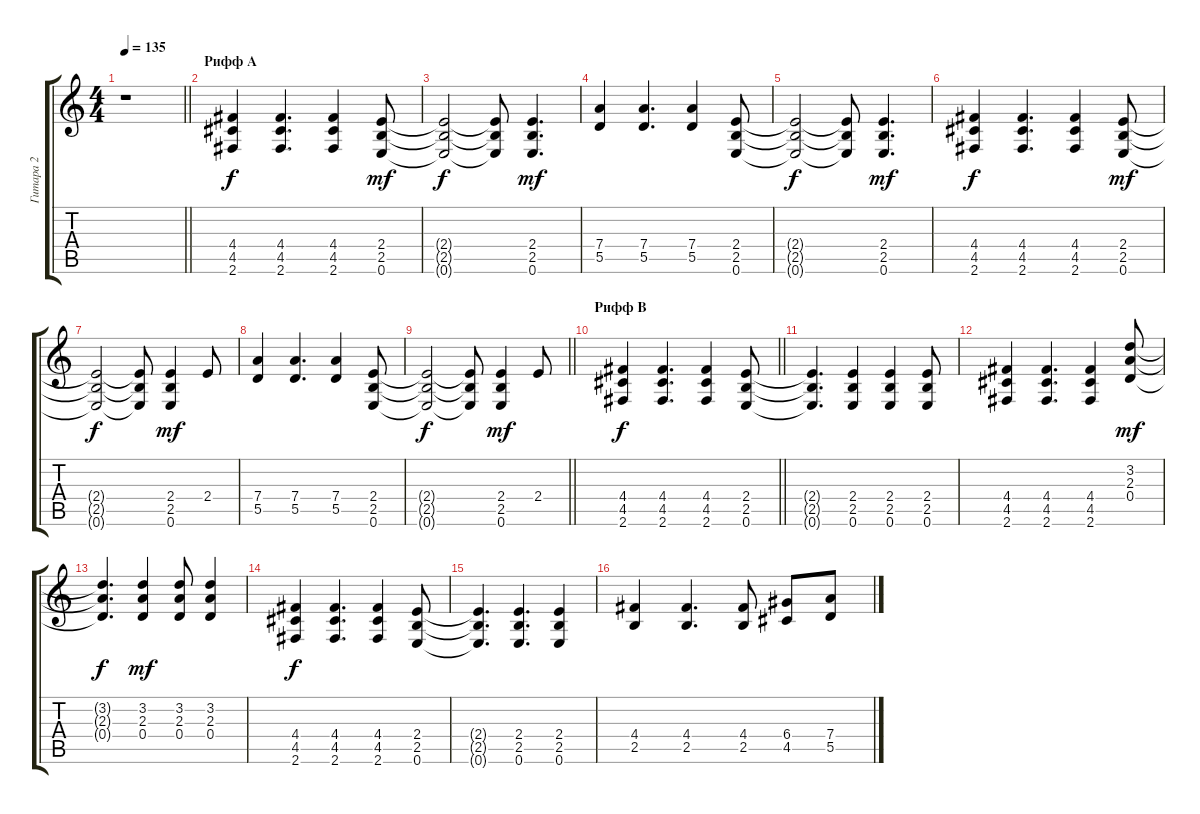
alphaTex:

\track ("Гитара 2" "Гитара 2") {instrument distortionguitar}
\staff {score tabs}
\tuning (E4 B3 G3 D3 A2 E2) {hide}
\ts (4 4)
\tempo 135
\clef g2
\barLineRight lightlight
\ks c
r.1{dy f instrument distortionguitar} |
\section ("" "Рифф А")
(4.4 4.5 2.6).4 (4.4 4.5 2.6).4{d} (4.4 4.5 2.6).4 (2.4 2.5 0.6).8{dy mf} |
(2.4{t} 2.5{t} 0.6{t}).2{dy f} (2.4{t} 2.5{t} 0.6{t}).8 (2.4 2.5 0.6).4{d dy mf} |
(7.4 5.5).4 (7.4 5.5).4{d} (7.4 5.5).4 (2.4 2.5 0.6).8 |
(2.4{t} 2.5{t} 0.6{t}).2{dy f} (2.4{t} 2.5{t} 0.6{t}).8 (2.4 2.5 0.6).4{d dy mf} |
(4.4 4.5 2.6).4{dy f} (4.4 4.5 2.6).4{d} (4.4 4.5 2.6).4 (2.4 2.5 0.6).8{dy mf} |
(2.4{t} 2.5{t} 0.6{t}).2{dy f} (2.4{t} 2.5{t} 0.6{t}).8 (2.4 2.5 0.6).4{dy mf} 2.4.8 |
(7.4 5.5).4 (7.4 5.5).4{d} (7.4 5.5).4 (2.4 2.5 0.6).8 |
\barLineRight lightlight
(2.4{t} 2.5{t} 0.6{t}).2{dy f} (2.4{t} 2.5{t} 0.6{t}).8 (2.4 2.5 0.6).4{dy mf} 2.4.8 |
\section ("" "Рифф В")
\barLineRight lightlight
(4.4 4.5 2.6).4{dy f} (4.4 4.5 2.6).4{d} (4.4 4.5 2.6).4 (2.4 2.5 0.6).8 |
\section ("" "")
(2.4{t} 2.5{t} 0.6{t}).4{d} (2.4 2.5 0.6).4 (2.4 2.5 0.6).4 (2.4 2.5 0.6).8 |
(4.4 4.5 2.6).4 (4.4 4.5 2.6).4{d} (4.4 4.5 2.6).4 (3.2 2.3 0.4).8{dy mf} |
(3.2{t} 2.3{t} 0.4{t}).4{d dy f} (3.2 2.3 0.4).4{dy mf} (3.2 2.3 0.4).8 (3.2 2.3 0.4).4 |
(4.4 4.5 2.6).4{dy f} (4.4 4.5 2.6).4{d} (4.4 4.5 2.6).4 (2.4 2.5 0.6).8 |
(2.4{t} 2.5{t} 0.6{t}).4{d} (2.4 2.5 0.6).4{d} (2.4 2.5 0.6).4 |
(4.4 2.5).4 (4.4 2.5).4{d} (4.4 2.5).8 (6.4 4.5).8 (7.4 5.5).8
